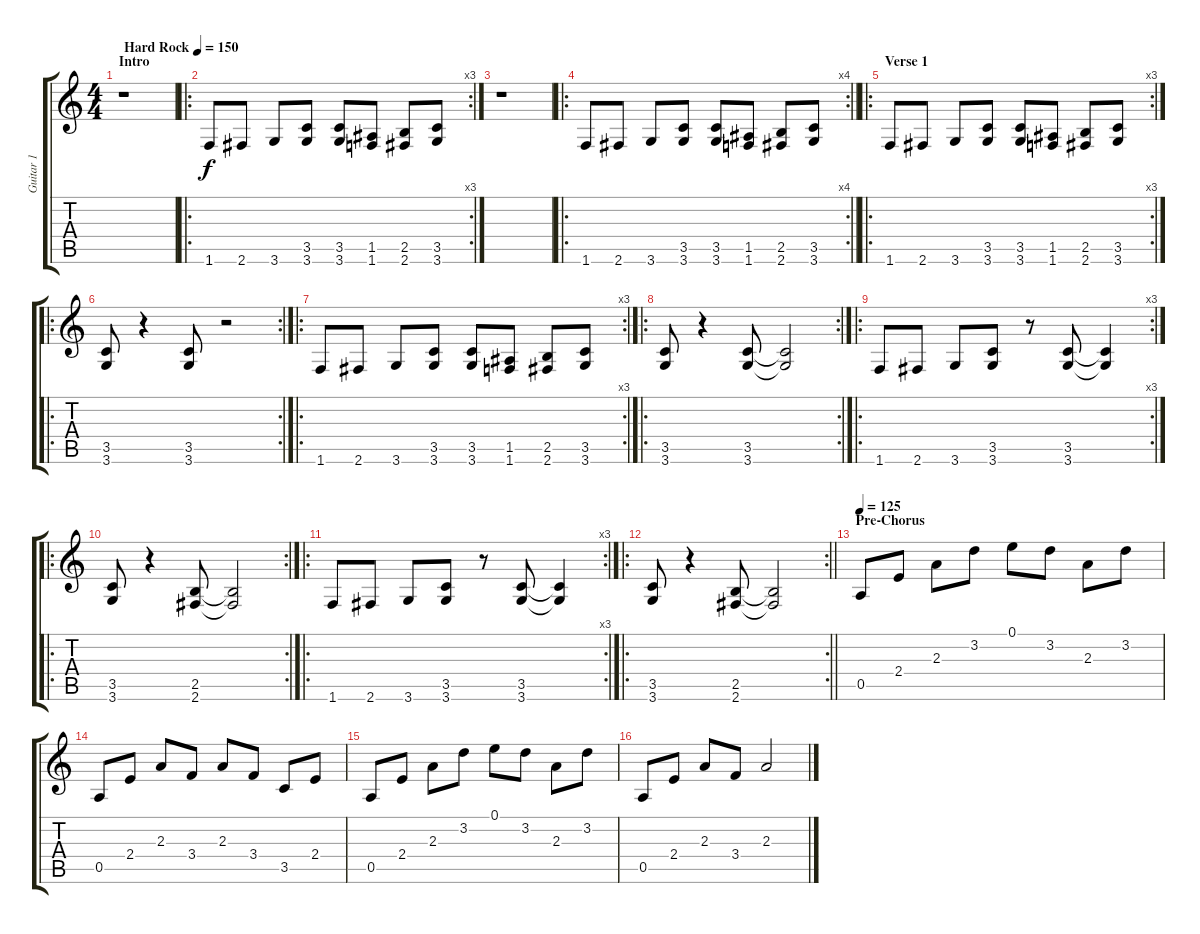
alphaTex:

\track ("Guitar 1" "Guitar 1") {instrument distortionguitar}
\staff {score tabs}
\tuning (E4 B3 G3 D3 A2 E2) {hide}
\ts (4 4)
\section ("" "Intro")
\tempo (150 "Hard Rock")
\clef g2
\ks c
r.1{dy f instrument distortionguitar} |
\ro
\rc 3
1.6.8 2.6.8 3.6.8 (3.5 3.6).8 (3.5 3.6).8 (1.5 1.6).8 (2.5 2.6).8 (3.5 3.6).8 |
r.1 |
\ro
\rc 4
\barLineRight lightlight
1.6.8 2.6.8 3.6.8 (3.5 3.6).8 (3.5 3.6).8 (1.5 1.6).8 (2.5 2.6).8 (3.5 3.6).8 |
\ro
\rc 3
\section ("" "Verse 1")
1.6.8 2.6.8 3.6.8 (3.5 3.6).8 (3.5 3.6).8 (1.5 1.6).8 (2.5 2.6).8 (3.5 3.6).8 |
\ro
\rc 2
(3.5 3.6).8 r.4 (3.5 3.6).8 r.2 |
\ro
\rc 3
1.6.8 2.6.8 3.6.8 (3.5 3.6).8 (3.5 3.6).8 (1.5 1.6).8 (2.5 2.6).8 (3.5 3.6).8 |
\ro
\rc 2
(3.5 3.6).8 r.4 (3.5 3.6).8 (3.5{t} 3.6{t}).2 |
\ro
\rc 3
1.6.8 2.6.8 3.6.8 (3.5 3.6).8 r.8 (3.5 3.6).8 (3.5{t} 3.6{t}).4 |
\ro
\rc 2
(3.5 3.6).8 r.4 (2.5 2.6).8 (2.5{t} 2.6{t}).2 |
\ro
\rc 3
1.6.8 2.6.8 3.6.8 (3.5 3.6).8 r.8 (3.5 3.6).8 (3.5{t} 3.6{t}).4 |
\ro
\rc 2
\barLineRight lightlight
(3.5 3.6).8 r.4 (2.5 2.6).8 (2.5{t} 2.6{t}).2 |
\section ("" "Pre-Chorus")
\tempo 125
0.5.8{balance 8 instrument acousticguitarsteel} 2.4.8 2.3.8 3.2.8 0.1.8 3.2.8 2.3.8 3.2.8 |
0.5.8 2.4.8 2.3.8 3.4.8 2.3.8 3.4.8 3.5.8 2.4.8 |
0.5.8 2.4.8 2.3.8 3.2.8 0.1.8 3.2.8 2.3.8 3.2.8 |
0.5.8 2.4.8 2.3.8 3.4.8 2.3.2
